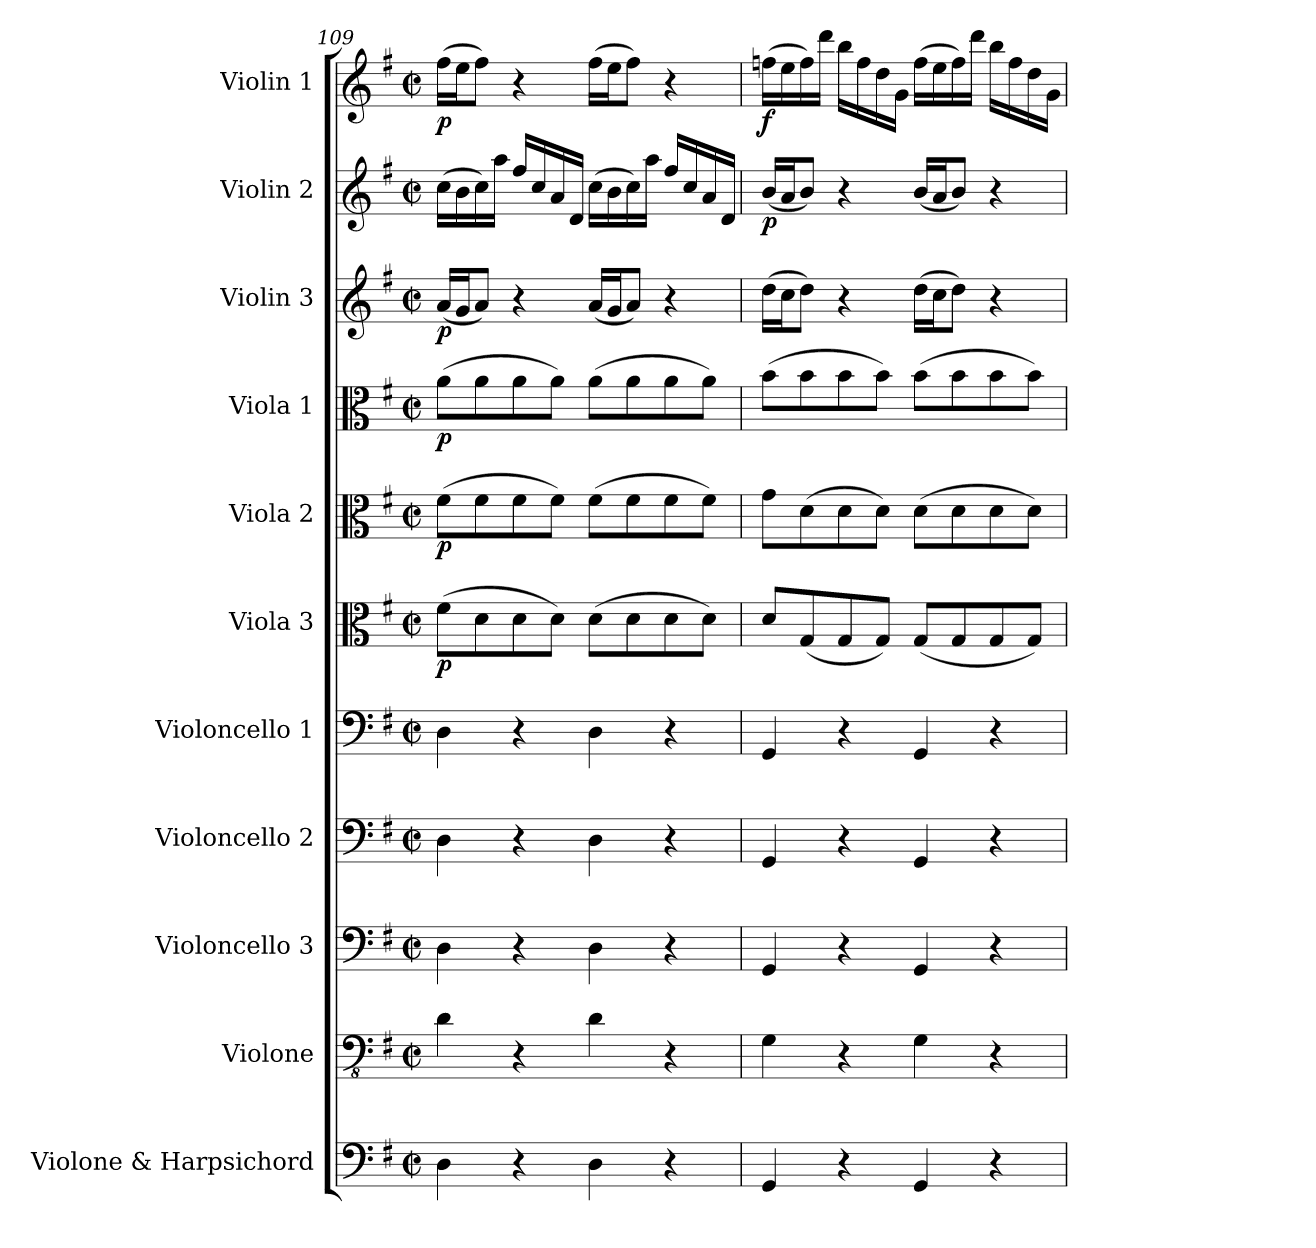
**kern	**kern	**kern	**kern	**kern	**kern	**dynam	**kern	**dynam	**kern	**dynam	**kern	**dynam	**kern	**dynam	**kern	**dynam
*part11	*part10	*part9	*part8	*part7	*part6	*part6	*part5	*part5	*part4	*part4	*part3	*part3	*part2	*part2	*part1	*part1
*staff11	*staff10	*staff9	*staff8	*staff7	*staff6	*staff6	*staff5	*staff5	*staff4	*staff4	*staff3	*staff3	*staff2	*staff2	*staff1	*staff1
*I"Violone &amp; Harpsichord	*I"Violone	*I"Violoncello 3	*I"Violoncello 2	*I"Violoncello 1	*I"Viola 3	*	*I"Viola 2	*	*I"Viola 1	*	*I"Violin 3	*	*I"Violin 2	*	*I"Violin 1	*
*I'Vne. &amp; Hch.	*I'Vne.	*I'Vc. 3	*I'Vc. 2	*I'Vc. 1	*I'Vla. 3	*	*I'Vla. 2	*	*I'Vla. 1	*	*I'Vln. 3	*	*I'Vln. 2	*	*I'Vln. 1	*
*clefF4	*clefFv4	*clefF4	*clefF4	*clefF4	*clefC3	*	*clefC3	*	*clefC3	*	*clefG2	*	*clefG2	*	*clefG2	*
*	*ITrd7c12	*	*	*	*	*	*	*	*	*	*	*	*	*	*	*
*k[f#]	*k[f#]	*k[f#]	*k[f#]	*k[f#]	*k[f#]	*	*k[f#]	*	*k[f#]	*	*k[f#]	*	*k[f#]	*	*k[f#]	*
*M4/4	*M4/4	*M4/4	*M4/4	*M4/4	*M4/4	*	*M4/4	*	*M4/4	*	*M4/4	*	*M4/4	*	*M4/4	*
*met(c|)	*met(c|)	*met(c|)	*met(c|)	*met(c|)	*met(c|)	*	*met(c|)	*	*met(c|)	*	*met(c|)	*	*met(c|)	*	*met(c|)	*
=109	=109	=109	=109	=109	=109	=109	=109	=109	=109	=109	=109	=109	=109	=109	=109	=109
!	!	!	!	!	!	!LO:DY:b	!	!LO:DY:b	!	!LO:DY:b	!	!LO:DY:b	!	!	!	!LO:DY:b
4D\	4DD	4D\	4D\	4D\	(8f#\L	p	(8f#\L	p	(8a\L	p	(16a/LL	p	(16cc\LL	.	(16ff#\LL	p
.	.	.	.	.	.	.	.	.	.	.	16g/J	.	16b\	.	16ee\J	.
.	.	.	.	.	8d\	.	8f#\	.	8a\	.	8a/J)	.	16cc\)	.	8ff#\J)	.
.	.	.	.	.	.	.	.	.	.	.	.	.	16aa\JJ	.	.	.
4r	4r	4r	4r	4r	8d\	.	8f#\	.	8a\	.	4r	.	16ff#/LL	.	4r	.
.	.	.	.	.	.	.	.	.	.	.	.	.	16cc/	.	.	.
.	.	.	.	.	8d\J)	.	8f#\J)	.	8a\J)	.	.	.	16a/	.	.	.
.	.	.	.	.	.	.	.	.	.	.	.	.	16d/JJ	.	.	.
4D\	4DD	4D\	4D\	4D\	(8d\L	.	(8f#\L	.	(8a\L	.	(16a/LL	.	(16cc\LL	.	(16ff#\LL	.
.	.	.	.	.	.	.	.	.	.	.	16g/J	.	16b\	.	16ee\J	.
.	.	.	.	.	8d\	.	8f#\	.	8a\	.	8a/J)	.	16cc\)	.	8ff#\J)	.
.	.	.	.	.	.	.	.	.	.	.	.	.	16aa\JJ	.	.	.
4r	4r	4r	4r	4r	8d\	.	8f#\	.	8a\	.	4r	.	16ff#/LL	.	4r	.
.	.	.	.	.	.	.	.	.	.	.	.	.	16cc/	.	.	.
.	.	.	.	.	8d\J)	.	8f#\J)	.	8a\J)	.	.	.	16a/	.	.	.
.	.	.	.	.	.	.	.	.	.	.	.	.	16d/JJ	.	.	.
!!LO:LB:g=z
=110	=110	=110	=110	=110	=110	=110	=110	=110	=110	=110	=110	=110	=110	=110	=110	=110
!	!	!	!	!	!	!	!	!	!	!	!	!	!	!LO:DY:b	!	!LO:DY:b
4GG/	4GGG	4GG/	4GG/	4GG/	8d/L	.	8g\L	.	(8b\L	.	(16dd\LL	.	(16b/LL	p	(16ffn\LL	f
.	.	.	.	.	.	.	.	.	.	.	16cc\J	.	16a/J	.	16ee\	.
.	.	.	.	.	(8G/	.	(8d\	.	8b\	.	8dd\J)	.	8b/J)	.	16ff\)	.
.	.	.	.	.	.	.	.	.	.	.	.	.	.	.	16ddd\JJ	.
4r	4r	4r	4r	4r	8G/	.	8d\	.	8b\	.	4r	.	4r	.	16bb\LL	.
.	.	.	.	.	.	.	.	.	.	.	.	.	.	.	16ff\	.
.	.	.	.	.	8G/J)	.	8d\J)	.	8b\J)	.	.	.	.	.	16dd\	.
.	.	.	.	.	.	.	.	.	.	.	.	.	.	.	16g\JJ	.
4GG/	4GGG	4GG/	4GG/	4GG/	(8G/L	.	(8d\L	.	(8b\L	.	(16dd\LL	.	(16b/LL	.	(16ff\LL	.
.	.	.	.	.	.	.	.	.	.	.	16cc\J	.	16a/J	.	16ee\	.
.	.	.	.	.	8G/	.	8d\	.	8b\	.	8dd\J)	.	8b/J)	.	16ff\)	.
.	.	.	.	.	.	.	.	.	.	.	.	.	.	.	16ddd\JJ	.
4r	4r	4r	4r	4r	8G/	.	8d\	.	8b\	.	4r	.	4r	.	16bb\LL	.
.	.	.	.	.	.	.	.	.	.	.	.	.	.	.	16ff\	.
.	.	.	.	.	8G/J)	.	8d\J)	.	8b\J)	.	.	.	.	.	16dd\	.
.	.	.	.	.	.	.	.	.	.	.	.	.	.	.	16g\JJ	.
=	=	=	=	=	=	=	=	=	=	=	=	=	=	=	=	=
*-	*-	*-	*-	*-	*-	*-	*-	*-	*-	*-	*-	*-	*-	*-	*-	*-
